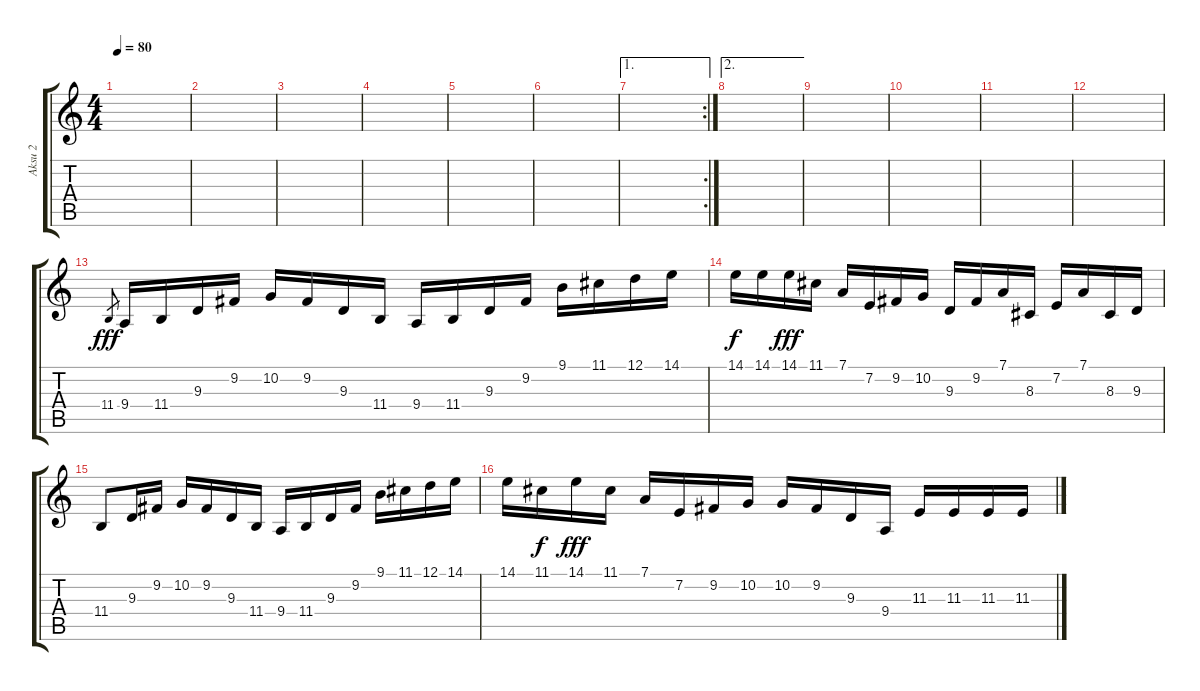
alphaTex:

\track ("Aksu 2" "Aksu 2") {instrument brightacousticpiano}
\staff {score tabs}
\tuning (D4 A3 F3 C3 G2 D2) {hide}
\ts (4 4)
\tempo 80
\clef g2
\ks c
|
|
|
|
|
|
\ae 1
\rc 2
|
\ae 2
|
|
|
|
|
11.4.8{gr dy fff} 9.4.16{balance 16} 11.4.16 9.3.16 9.2.16 10.2.16 9.2.16 9.3.16 11.4.16 9.4.16 11.4.16 9.3.16 9.2.16 9.1.16 11.1.16 12.1.16 14.1.16 |
14.1.16{dy f} 14.1.16 14.1.16{dy fff} 11.1.16 7.1.16 7.2.16 9.2.16 10.2.16 9.3.16 9.2.16 7.1.16 8.3.16 7.2.16 7.1.16 8.3.16 9.3.16 |
11.4.8 9.3.16 9.2.16 10.2.16 9.2.16 9.3.16 11.4.16 9.4.16 11.4.16 9.3.16 9.2.16 9.1.16 11.1.16 12.1.16 14.1.16 |
14.1.16 11.1.16{dy f} 14.1.16{dy fff} 11.1.16 7.1.16 7.2.16 9.2.16 10.2.16 10.2.16 9.2.16 9.3.16 9.4.16 11.3.16 11.3.16 11.3.16 11.3.16
